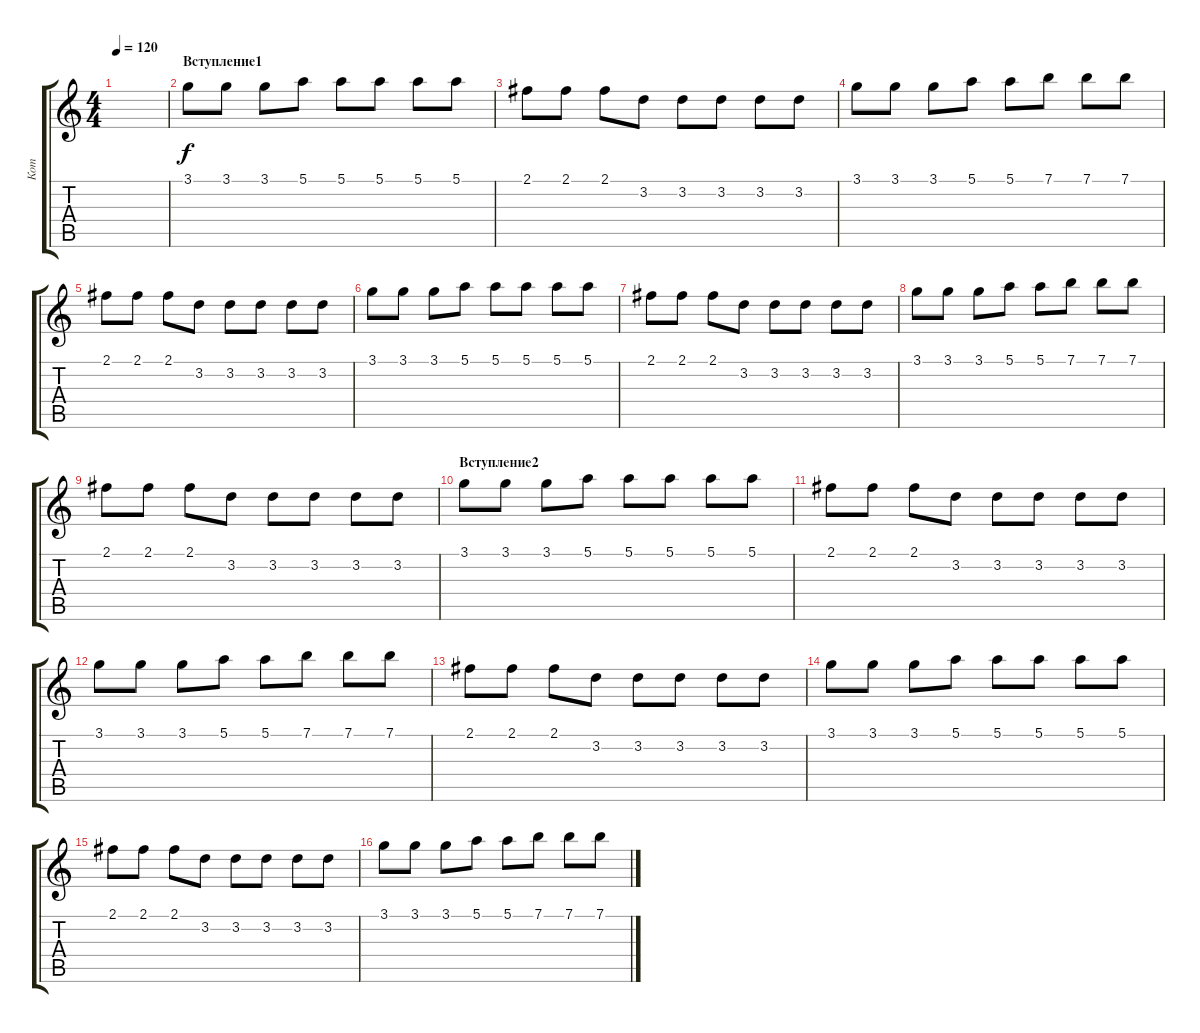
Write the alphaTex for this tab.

\track ("Кот" "Кот") {instrument overdrivenguitar}
\staff {score tabs}
\tuning (E4 B3 G3 D3 A2 E2) {hide}
\ts (4 4)
\tempo 120
\clef g2
\ks c
|
\section ("" "Вступление1")
3.1.8 3.1.8 3.1.8 5.1.8 5.1.8 5.1.8 5.1.8 5.1.8 |
2.1.8 2.1.8 2.1.8 3.2.8 3.2.8 3.2.8 3.2.8 3.2.8 |
3.1.8 3.1.8 3.1.8 5.1.8 5.1.8 7.1.8 7.1.8 7.1.8 |
2.1.8 2.1.8 2.1.8 3.2.8 3.2.8 3.2.8 3.2.8 3.2.8 |
3.1.8 3.1.8 3.1.8 5.1.8 5.1.8 5.1.8 5.1.8 5.1.8 |
2.1.8 2.1.8 2.1.8 3.2.8 3.2.8 3.2.8 3.2.8 3.2.8 |
3.1.8 3.1.8 3.1.8 5.1.8 5.1.8 7.1.8 7.1.8 7.1.8 |
2.1.8 2.1.8 2.1.8 3.2.8 3.2.8 3.2.8 3.2.8 3.2.8 |
\section ("" "Вступление2")
3.1.8 3.1.8 3.1.8 5.1.8 5.1.8 5.1.8 5.1.8 5.1.8 |
2.1.8 2.1.8 2.1.8 3.2.8 3.2.8 3.2.8 3.2.8 3.2.8 |
3.1.8 3.1.8 3.1.8 5.1.8 5.1.8 7.1.8 7.1.8 7.1.8 |
2.1.8 2.1.8 2.1.8 3.2.8 3.2.8 3.2.8 3.2.8 3.2.8 |
3.1.8 3.1.8 3.1.8 5.1.8 5.1.8 5.1.8 5.1.8 5.1.8 |
2.1.8 2.1.8 2.1.8 3.2.8 3.2.8 3.2.8 3.2.8 3.2.8 |
3.1.8 3.1.8 3.1.8 5.1.8 5.1.8 7.1.8 7.1.8 7.1.8
